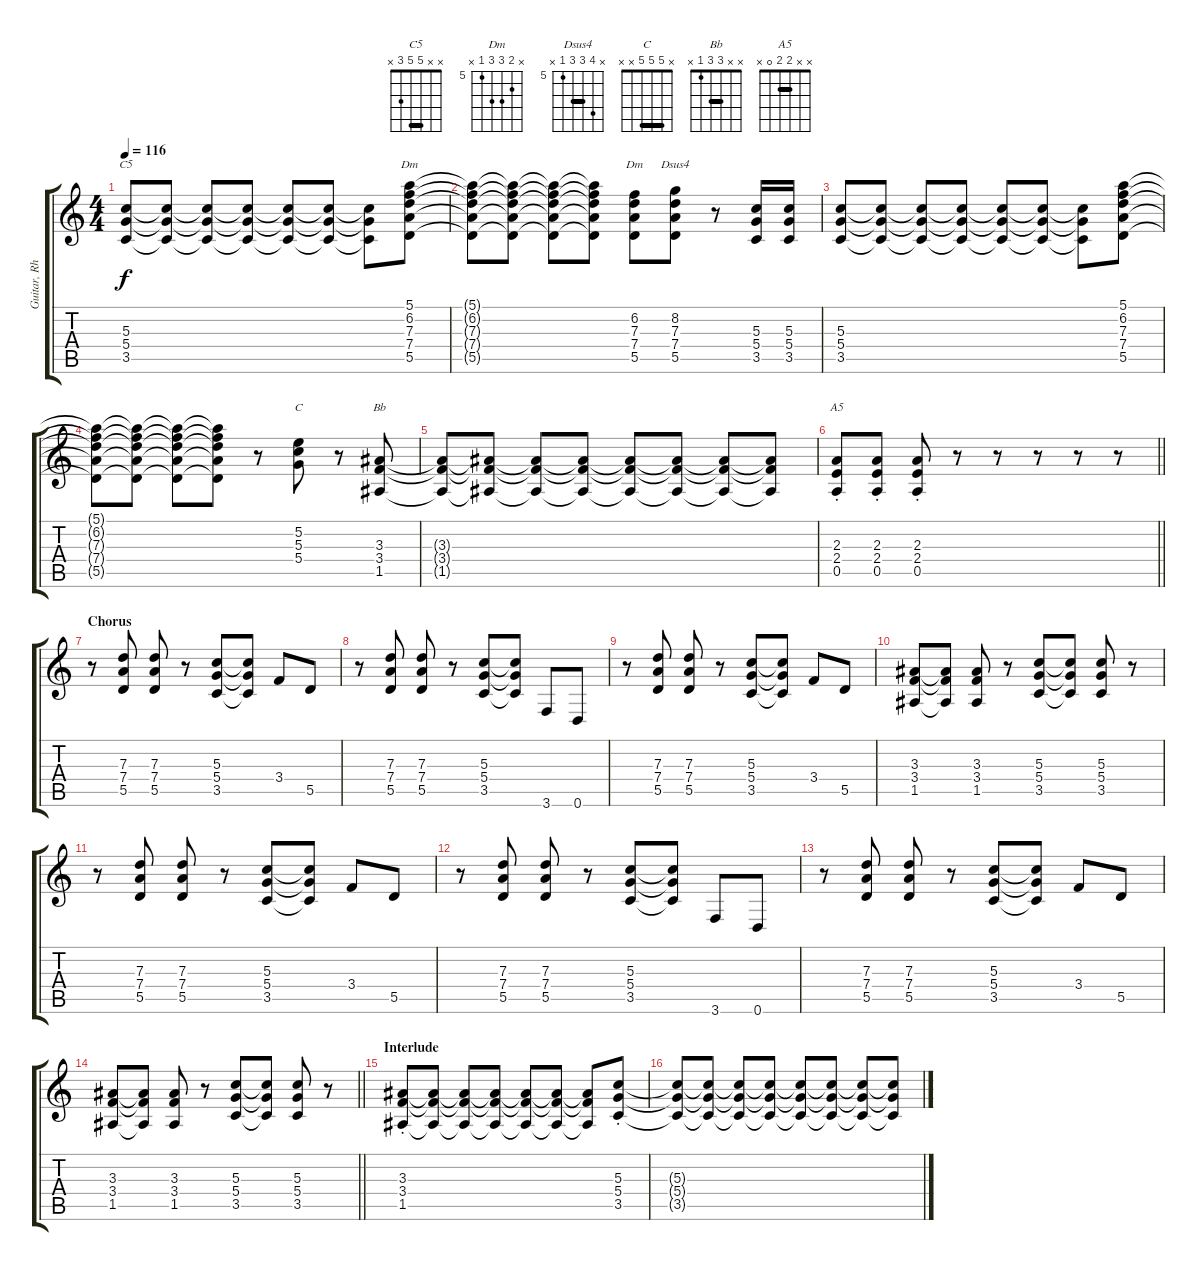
\track ("Guitar, Rhythm (Drop-D)" "Guitar, Rh") {instrument overdrivenguitar}
\staff {score tabs}
\tuning (E4 B3 G3 D3 A2 D2) {hide}
\chord ("C5" x x 5 5 3 x) {barre 5}
\chord ("Dm" 5 6 7 7 5 x) {firstfret 5 barre 5}
\chord ("Dm" x 6 7 7 5 x) {firstfret 5}
\chord ("Dsus4" x 8 7 7 5 x) {firstfret 5 barre 7}
\chord ("C" x 5 5 5 x x) {barre 5}
\chord ("Bb" x x 3 3 1 x) {barre 3}
\chord ("A5" x x 2 2 0 x) {barre 2}
\ts (4 4)
\tempo 116
\clef g2
\ks c
(5.3 5.4 3.5).8{ch "C5" dy f} (5.3{t} 5.4{t} 3.5{t}).8 (5.3{t} 5.4{t} 3.5{t}).8 (5.3{t} 5.4{t} 3.5{t}).8 (5.3{t} 5.4{t} 3.5{t}).8 (5.3{t} 5.4{t} 3.5{t}).8 (5.3{t} 5.4{t} 3.5{t}).8 (5.1 6.2 7.3 7.4 5.5).8{ch "Dm"} |
(5.1{t} 6.2{t} 7.3{t} 7.4{t} 5.5{t}).8 (5.1{t} 6.2{t} 7.3{t} 7.4{t} 5.5{t}).8 (5.1{t} 6.2{t} 7.3{t} 7.4{t} 5.5{t}).8 (5.1{t} 6.2{t} 7.3{t} 7.4{t} 5.5{t}).8 (6.2 7.3 7.4 5.5).8{ch "Dm"} (8.2 7.3 7.4 5.5).8{ch "Dsus4"} r.8 (5.3 5.4 3.5).16 (5.3 5.4 3.5).16 |
(5.3 5.4 3.5).8 (5.3{t} 5.4{t} 3.5{t}).8 (5.3{t} 5.4{t} 3.5{t}).8 (5.3{t} 5.4{t} 3.5{t}).8 (5.3{t} 5.4{t} 3.5{t}).8 (5.3{t} 5.4{t} 3.5{t}).8 (5.3{t} 5.4{t} 3.5{t}).8 (5.1 6.2 7.3 7.4 5.5).8 |
(5.1{t} 6.2{t} 7.3{t} 7.4{t} 5.5{t}).8 (5.1{t} 6.2{t} 7.3{t} 7.4{t} 5.5{t}).8 (5.1{t} 6.2{t} 7.3{t} 7.4{t} 5.5{t}).8 (5.1{t} 6.2{t} 7.3{t} 7.4{t} 5.5{t}).8 r.8 (5.2 5.3 5.4).8{ch "C"} r.8 (3.3 3.4 1.5).8{ch "Bb"} |
(3.3{t} 3.4{t} 1.5{t}).8 (3.3{t} 3.4{t} 1.5{t}).8 (3.3{t} 3.4{t} 1.5{t}).8 (3.3{t} 3.4{t} 1.5{t}).8 (3.3{t} 3.4{t} 1.5{t}).8 (3.3{t} 3.4{t} 1.5{t}).8 (3.3{t} 3.4{t} 1.5{t}).8 (3.3{t} 3.4{t} 1.5{t}).8 |
\barLineRight lightlight
(2.3{st} 2.4{st} 0.5{st}).8{ch "A5"} (2.3{st} 2.4{st} 0.5{st}).8 (2.3{st} 2.4{st} 0.5{st}).8 r.8 r.8 r.8 r.8 r.8 |
\section ("" "Chorus")
r.8 (7.3 7.4 5.5).8 (7.3 7.4 5.5).8 r.8 (5.3 5.4 3.5).8 (5.3{t} 5.4{t} 3.5{t}).8 3.4.8 5.5.8 |
r.8 (7.3 7.4 5.5).8 (7.3 7.4 5.5).8 r.8 (5.3 5.4 3.5).8 (5.3{t} 5.4{t} 3.5{t}).8 3.6.8 0.6.8 |
r.8 (7.3 7.4 5.5).8 (7.3 7.4 5.5).8 r.8 (5.3 5.4 3.5).8 (5.3{t} 5.4{t} 3.5{t}).8 3.4.8 5.5.8 |
(3.3 3.4 1.5).8 (3.3{t} 3.4{t} 1.5{t}).8 (3.3 3.4 1.5).8 r.8 (5.3 5.4 3.5).8 (5.3{t} 5.4{t} 3.5{t}).8 (5.3 5.4 3.5).8 r.8 |
r.8 (7.3 7.4 5.5).8 (7.3 7.4 5.5).8 r.8 (5.3 5.4 3.5).8 (5.3{t} 5.4{t} 3.5{t}).8 3.4.8 5.5.8 |
r.8 (7.3 7.4 5.5).8 (7.3 7.4 5.5).8 r.8 (5.3 5.4 3.5).8 (5.3{t} 5.4{t} 3.5{t}).8 3.6.8 0.6.8 |
r.8 (7.3 7.4 5.5).8 (7.3 7.4 5.5).8 r.8 (5.3 5.4 3.5).8 (5.3{t} 5.4{t} 3.5{t}).8 3.4.8 5.5.8 |
\barLineRight lightlight
(3.3 3.4 1.5).8 (3.3{t} 3.4{t} 1.5{t}).8 (3.3 3.4 1.5).8 r.8 (5.3 5.4 3.5).8 (5.3{t} 5.4{t} 3.5{t}).8 (5.3 5.4 3.5).8 r.8 |
\section ("" "Interlude")
(3.3{st} 3.4{st} 1.5{st}).8 (3.3{t} 3.4{t} 1.5{t}).8 (3.3{t} 3.4{t} 1.5{t}).8 (3.3{t} 3.4{t} 1.5{t}).8 (3.3{t} 3.4{t} 1.5{t}).8 (3.3{t} 3.4{t} 1.5{t}).8 (3.3{t} 3.4{t} 1.5{t}).8 (5.3{st} 5.4{st} 3.5{st}).8 |
(5.3{t} 5.4{t} 3.5{t}).8 (5.3{t} 5.4{t} 3.5{t}).8 (5.3{t} 5.4{t} 3.5{t}).8 (5.3{t} 5.4{t} 3.5{t}).8 (5.3{t} 5.4{t} 3.5{t}).8 (5.3{t} 5.4{t} 3.5{t}).8 (5.3{t} 5.4{t} 3.5{t}).8 (5.3{t} 5.4{t} 3.5{t}).8
